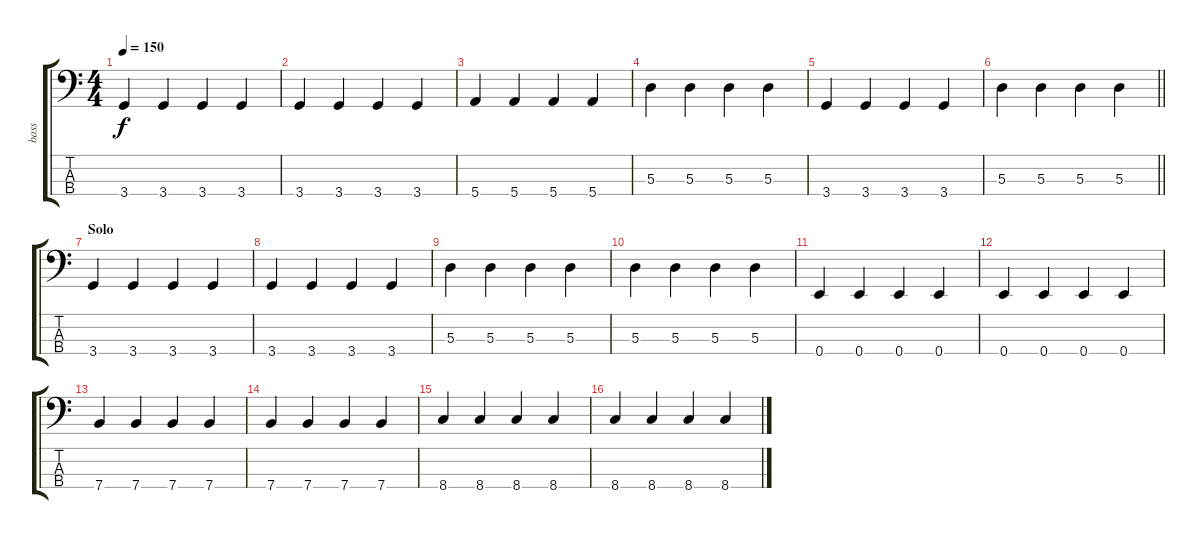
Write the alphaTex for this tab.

\track ("bass" "bass") {instrument electricbassfinger}
\staff {score tabs}
\tuning (G2 D2 A1 E1) {hide}
\ts (4 4)
\tempo 150
\clef f4
\ks c
3.4.4{dy f} 3.4.4 3.4.4 3.4.4 |
3.4.4 3.4.4 3.4.4 3.4.4 |
5.4.4 5.4.4 5.4.4 5.4.4 |
5.3.4 5.3.4 5.3.4 5.3.4 |
3.4.4 3.4.4 3.4.4 3.4.4 |
\barLineRight lightlight
5.3.4 5.3.4 5.3.4 5.3.4 |
\section ("" "Solo")
3.4.4 3.4.4 3.4.4 3.4.4 |
3.4.4 3.4.4 3.4.4 3.4.4 |
5.3.4 5.3.4 5.3.4 5.3.4 |
5.3.4 5.3.4 5.3.4 5.3.4 |
0.4.4 0.4.4 0.4.4 0.4.4 |
0.4.4 0.4.4 0.4.4 0.4.4 |
7.4.4 7.4.4 7.4.4 7.4.4 |
7.4.4 7.4.4 7.4.4 7.4.4 |
8.4.4 8.4.4 8.4.4 8.4.4 |
8.4.4 8.4.4 8.4.4 8.4.4
